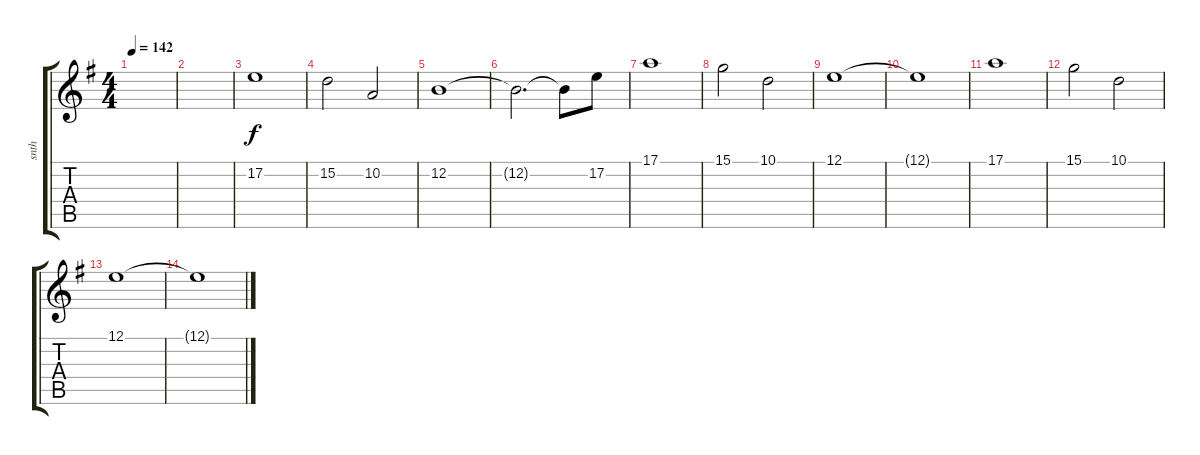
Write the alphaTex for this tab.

\track ("snth" "snth") {instrument churchorgan}
\staff {score tabs}
\tuning (E4 B3 G3 D3 A2 E2) {hide}
\ts (4 4)
\tempo 142
\clef g2
\ks g
|
|
17.2.1 |
15.2.2 10.2.2 |
12.2.1 |
12.2{t}.2{d} 12.2{t}.8 17.2.8 |
17.1.1 |
15.1.2 10.1.2 |
12.1.1 |
12.1{t}.1 |
17.1.1 |
15.1.2 10.1.2 |
12.1.1 |
12.1{t}.1
